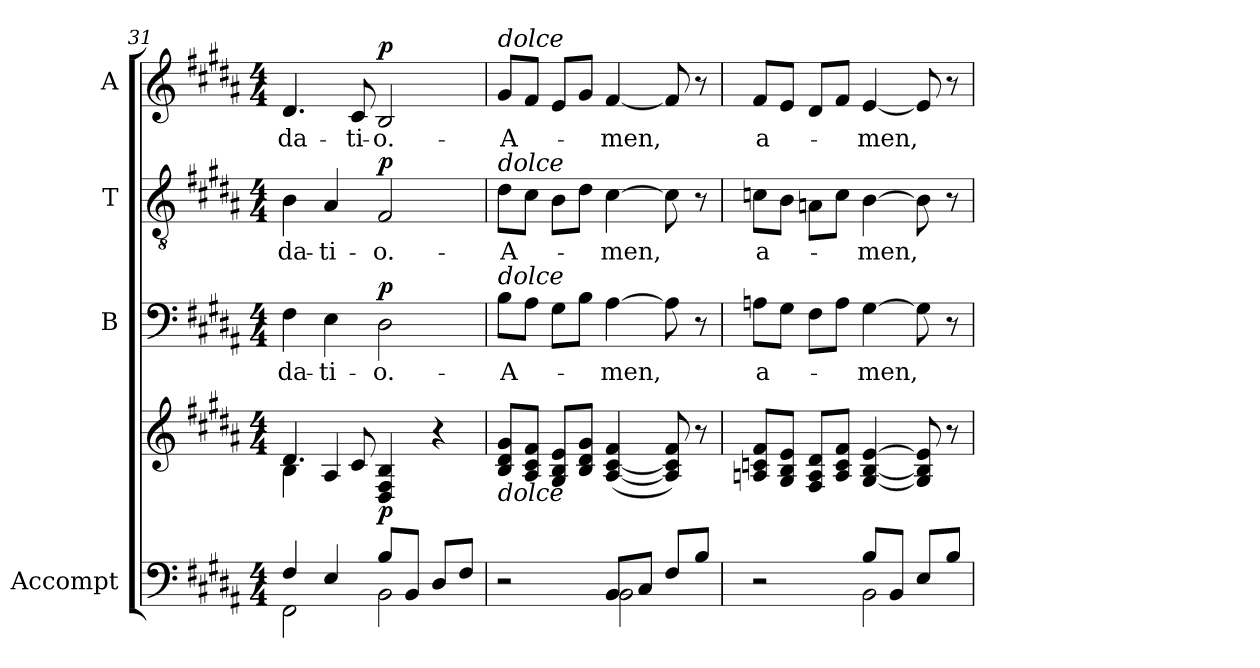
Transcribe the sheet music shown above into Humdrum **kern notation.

**kern	**kern	**dynam	**kern	**text	**dynam	**kern	**text	**dynam	**kern	**text	**dynam
*part4	*part4	*part4	*part3	*part3	*part3	*part2	*part2	*part2	*part1	*part1	*part1
*staff5	*staff4	*staff4/5	*staff3	*staff3	*staff3	*staff2	*staff2	*staff2	*staff1	*staff1	*staff1
*I"Accompt	*	*	*I"B	*	*	*I"T	*	*	*I"A	*	*
*	*	*	*I'B.	*	*	*I'T.	*	*	*	*	*
*clefF4	*clefG2	*	*clefF4	*	*	*clefGv2	*	*	*clefG2	*	*
*	*	*	*	*	*	*ITrd7c12	*	*	*	*	*
*k[f#c#g#d#a#]	*k[f#c#g#d#a#]	*	*k[f#c#g#d#a#]	*	*	*k[f#c#g#d#a#]	*	*	*k[f#c#g#d#a#]	*	*
*B:	*B:	*	*B:	*	*	*B:	*	*	*B:	*	*
*M4/4	*M4/4	*	*M4/4	*	*	*M4/4	*	*	*M4/4	*	*
=31	=31	=31	=31	=31	=31	=31	=31	=31	=31	=31	=31
*^	*^	*	*	*	*	*	*	*	*	*	*
!	!	!	!	!	!	!LO:LY:b:color=#000000	!	!	!	!	!	!	!
!	!	!	!	!	!	!	!	!	!LO:LY:b:color=#000000	!	!	!	!
!	!	!	!	!	!	!	!	!	!	!	!	!LO:LY:b:color=#000000	!
4F#i/	2FF#i\	4.d#i/	4Bi\	.	4F#i\	-da-	.	4BBi\	-da-	.	4.d#i/	-da-	.
!	!	!	!	!	!	!LO:LY:b:color=#000000	!	!	!	!	!	!	!
!	!	!	!	!	!	!	!	!	!LO:LY:b:color=#000000	!	!	!	!
4Ei/	.	.	4A#i/	.	4Ei\	-ti-	.	4AA#i/	-ti-	.	.	.	.
!	!	!	!	!	!	!	!	!	!	!	!	!LO:LY:b:color=#000000	!
.	.	8c#i/	.	.	.	.	.	.	.	.	8c#i/	-ti-	.
!	!	!	!	!	!	!LO:LY:b:color=#000000	!	!	!	!	!	!	!
!	!	!	!	!	!	!	!	!	!LO:LY:b:color=#000000	!	!	!	!
!	!	!	!	!	!	!	!	!	!	!	!	!LO:LY:b:color=#000000	!
8Bi/L	2BBi\	4D#i/ 4F#i 4Bi	2ryy	p	2D#i\	-o.-	p	2FF#i/	-o.-	p	2Bi/	-o.-	p
8BBi/J	.	.	.	.	.	.	.	.	.	.	.	.	.
8D#i/L	.	4r	.	.	.	.	.	.	.	.	.	.	.
8F#i/J	.	.	.	.	.	.	.	.	.	.	.	.	.
*	*	*v	*v	*	*	*	*	*	*	*	*	*	*
!!LO:LB:g=z
=32	=32	=32	=32	=32	=32	=32	=32	=32	=32	=32	=32	=32
!	!	!	!	!	!LO:LY:b:color=#000000	!	!	!	!	!	!	!
!	!	!	!	!	!	!	!	!LO:LY:b:color=#000000	!	!	!	!
!	!	!	!	!	!	!	!	!	!	!LO:TX:a:i:t=dolce	!	!
!	!	!	!	!	!	!	!LO:TX:a:i:t=dolce	!	!	!	!	!
!	!	!	!	!LO:TX:a:i:t=dolce	!	!	!	!	!	!	!	!
!	!	!LO:TX:b:i:t=dolce	!	!	!	!	!	!	!	!	!	!
!	!	!	!	!	!	!	!	!	!	!	!LO:LY:b:color=#000000	!
2r	2ryy	8Bi/ 8d#i/ 8g#i/L	.	8Bi\L	-A-	.	8D#i\L	-A-	.	8g#i/L	-A-	.
.	.	8A#i/ 8c#i/ 8f#i/J	.	8A#i\J	.	.	8C#i\J	.	.	8f#i/J	.	.
.	.	8G#i/ 8Bi/ 8ei/L	.	8G#i\L	.	.	8BBi\L	.	.	8ei/L	.	.
.	.	8Bi/ 8d#i/ 8g#i/J	.	8Bi\J	.	.	8D#i\J	.	.	8g#i/J	.	.
!	!	!	!	!	!LO:LY:b:color=#000000	!	!	!	!	!	!	!
!	!	!	!	!	!	!	!	!LO:LY:b:color=#000000	!	!	!	!
!	!	!	!	!	!	!	!	!	!	!	!LO:LY:b:color=#000000	!
8BBi/L	2BBi\	([4A#i/ [4c#i 4f#i	.	[4A#i\	-men,	.	[4C#i\	-men,	.	[4f#i/	-men,	.
8C#i/J	.	.	.	.	.	.	.	.	.	.	.	.
8F#i/L	.	8A#i/] 8c#i] 8f#i)	.	8A#i\]	.	.	8C#i\]	.	.	8f#i/]	.	.
8Bi/J	.	8r	.	8r	.	.	8r	.	.	8r	.	.
=33	=33	=33	=33	=33	=33	=33	=33	=33	=33	=33	=33	=33
!	!	!	!	!	!LO:LY:b:color=#000000	!	!	!	!	!	!	!
!	!	!	!	!	!	!	!	!LO:LY:b:color=#000000	!	!	!	!
!	!	!	!	!	!	!	!	!	!	!	!LO:LY:b:color=#000000	!
2r	2ryy	8Ani/ 8cni/ 8f#i/L	.	8Ani\L	a-	.	8Cni\L	a-	.	8f#i/L	a-	.
.	.	8G#i/ 8Bi/ 8ei/J	.	8G#i\J	.	.	8BBi\J	.	.	8ei/J	.	.
.	.	8F#i/ 8Ai/ 8d#i/L	.	8F#i\L	.	.	8AAni\L	.	.	8d#i/L	.	.
.	.	8Ai/ 8ci/ 8f#i/J	.	8Ai\J	.	.	8Ci\J	.	.	8f#i/J	.	.
!	!	!	!	!	!LO:LY:b:color=#000000	!	!	!	!	!	!	!
!	!	!	!	!	!	!	!	!LO:LY:b:color=#000000	!	!	!	!
!	!	!	!	!	!	!	!	!	!	!	!LO:LY:b:color=#000000	!
8Bi/L	2BBi\	[4G#i/ [4Bi [4ei	.	[4G#i\	-men,	.	[4BBi\	-men,	.	[4ei/	-men,	.
8BBi/J	.	.	.	.	.	.	.	.	.	.	.	.
8Ei/L	.	8G#i/] 8Bi] 8ei]	.	8G#i\]	.	.	8BBi\]	.	.	8ei/]	.	.
8Bi/J	.	8r	.	8r	.	.	8r	.	.	8r	.	.
*v	*v	*	*	*	*	*	*	*	*	*	*	*
=	=	=	=	=	=	=	=	=	=	=	=
*-	*-	*-	*-	*-	*-	*-	*-	*-	*-	*-	*-
